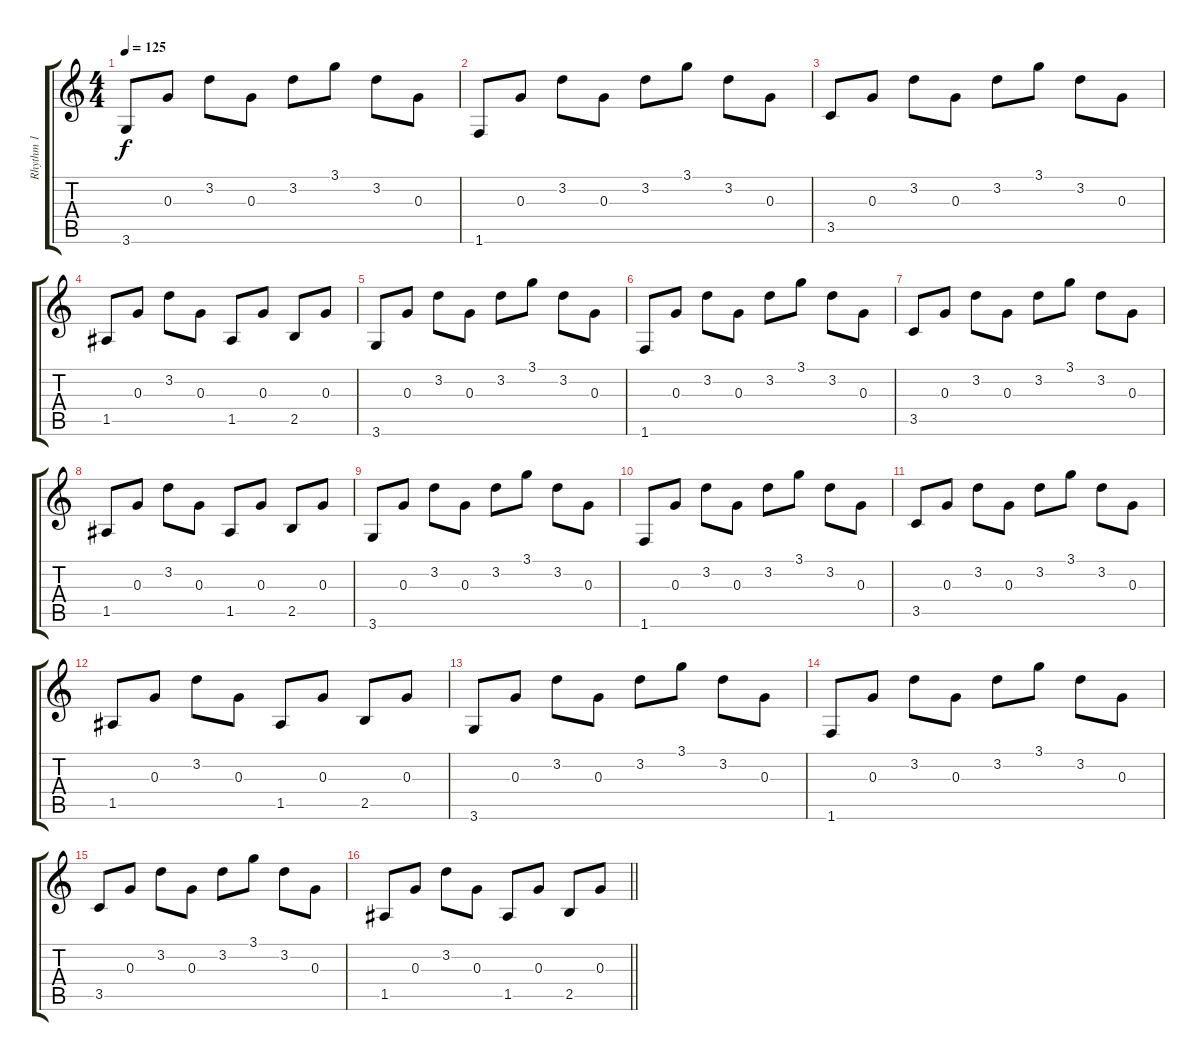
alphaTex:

\track ("Rhythm 1" "Rhythm 1") {instrument electricguitarclean}
\staff {score tabs}
\tuning (E4 B3 G3 D3 A2 E2) {hide}
\ts (4 4)
\tempo 125
\clef g2
\ks c
3.6.8{dy f} 0.3.8 3.2.8 0.3.8 3.2.8 3.1.8 3.2.8 0.3.8 |
1.6.8 0.3.8 3.2.8 0.3.8 3.2.8 3.1.8 3.2.8 0.3.8 |
3.5.8 0.3.8 3.2.8 0.3.8 3.2.8 3.1.8 3.2.8 0.3.8 |
1.5.8 0.3.8 3.2.8 0.3.8 1.5.8 0.3.8 2.5.8 0.3.8 |
3.6.8 0.3.8 3.2.8 0.3.8 3.2.8 3.1.8 3.2.8 0.3.8 |
1.6.8 0.3.8 3.2.8 0.3.8 3.2.8 3.1.8 3.2.8 0.3.8 |
3.5.8 0.3.8 3.2.8 0.3.8 3.2.8 3.1.8 3.2.8 0.3.8 |
1.5.8 0.3.8 3.2.8 0.3.8 1.5.8 0.3.8 2.5.8 0.3.8 |
3.6.8 0.3.8 3.2.8 0.3.8 3.2.8 3.1.8 3.2.8 0.3.8 |
1.6.8 0.3.8 3.2.8 0.3.8 3.2.8 3.1.8 3.2.8 0.3.8 |
3.5.8 0.3.8 3.2.8 0.3.8 3.2.8 3.1.8 3.2.8 0.3.8 |
1.5.8 0.3.8 3.2.8 0.3.8 1.5.8 0.3.8 2.5.8 0.3.8 |
3.6.8 0.3.8 3.2.8 0.3.8 3.2.8 3.1.8 3.2.8 0.3.8 |
1.6.8 0.3.8 3.2.8 0.3.8 3.2.8 3.1.8 3.2.8 0.3.8 |
3.5.8 0.3.8 3.2.8 0.3.8 3.2.8 3.1.8 3.2.8 0.3.8 |
\barLineRight lightlight
1.5.8 0.3.8 3.2.8 0.3.8 1.5.8 0.3.8 2.5.8 0.3.8
